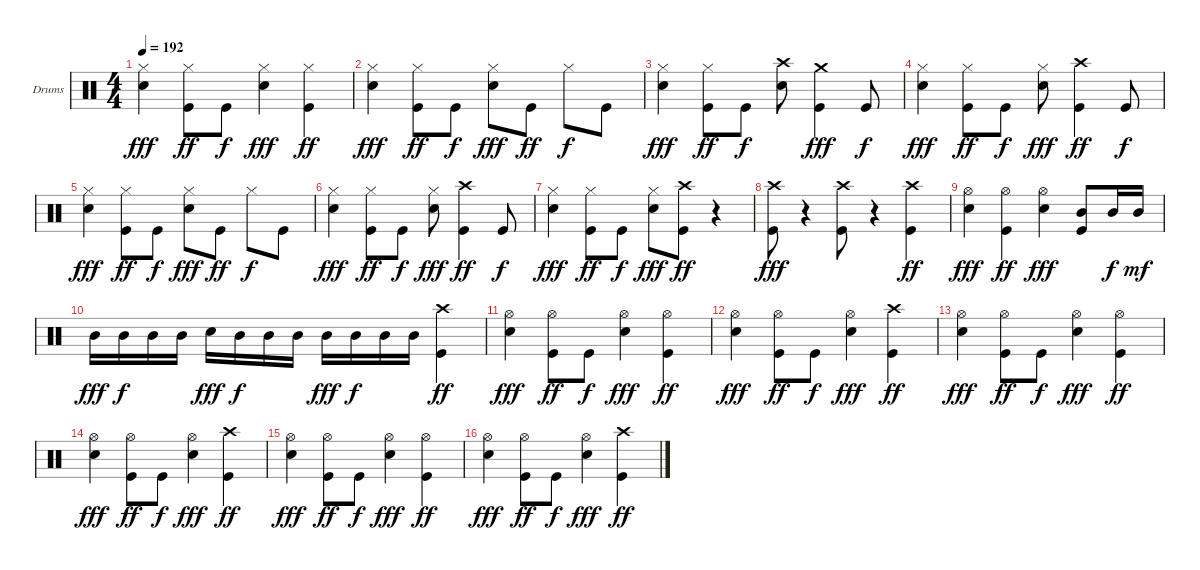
\bracketExtendMode groupsimilarinstruments
\firstSystemTrackNameOrientation horizontal
\otherSystemsTrackNameOrientation horizontal
\track ("Drumkit" "Drums") {instrument percussion}
\staff {score}
\articulation defaults
\ts (4 4)
\tempo 192
\clef neutral
\ks c
("Snare (hit) 2" "Hi-Hat (closed)").4{dy fff} ("Kick (hit)" "Hi-Hat (closed)").8{dy ff} "Kick (hit)".8{dy f} ("Snare (hit) 2" "Hi-Hat (closed)").4{dy fff} ("Kick (hit)" "Hi-Hat (closed)").4{dy ff} |
("Snare (hit) 2" "Hi-Hat (closed)").4{dy fff} ("Kick (hit)" "Hi-Hat (closed)").8{dy ff} "Kick (hit)".8{dy f} ("Snare (hit) 2" "Hi-Hat (closed)").8{dy fff} "Kick (hit)".8{dy ff} "Hi-Hat (closed)".8{dy f} "Kick (hit)".8 |
("Snare (hit) 2" "Hi-Hat (closed)").4{dy fff} ("Kick (hit)" "Hi-Hat (closed)").8{dy ff} "Kick (hit)".8{dy f} ("Crash high (hit)" "Snare (hit) 2").8 ("Crash medium (hit)" "Kick (hit)").4{dy fff} "Kick (hit)".8{dy f} |
("Snare (hit) 2" "Hi-Hat (closed)").4{dy fff} ("Kick (hit)" "Hi-Hat (closed)").8{dy ff} "Kick (hit)".8{dy f} ("Snare (hit) 2" "Hi-Hat (closed)").8{dy fff} ("Kick (hit)" "Crash high (hit)").4{dy ff} "Kick (hit)".8{dy f} |
("Snare (hit) 2" "Hi-Hat (closed)").4{dy fff} ("Kick (hit)" "Hi-Hat (closed)").8{dy ff} "Kick (hit)".8{dy f} ("Snare (hit) 2" "Hi-Hat (closed)").8{dy fff} "Kick (hit)".8{dy ff} "Hi-Hat (closed)".8{dy f} "Kick (hit)".8 |
("Snare (hit) 2" "Hi-Hat (closed)").4{dy fff} ("Kick (hit)" "Hi-Hat (closed)").8{dy ff} "Kick (hit)".8{dy f} ("Snare (hit) 2" "Hi-Hat (closed)").8{dy fff} ("Kick (hit)" "Crash high (hit)").4{dy ff} "Kick (hit)".8{dy f} |
("Snare (hit) 2" "Hi-Hat (closed)").4{dy fff} ("Kick (hit)" "Hi-Hat (closed)").8{dy ff} "Kick (hit)".8{dy f} ("Snare (hit) 2" "Hi-Hat (closed)").8{dy fff} ("Kick (hit)" "Crash high (hit)").8{dy ff} r.4 |
("Crash high (hit)" "Kick (hit)").8{dy fff} r.4 ("Crash high (hit)" "Kick (hit)").8 r.4 ("Kick (hit)" "Crash high (hit)").4{dy ff} |
("Snare (hit) 2" "Hi-Hat (open)").4{dy fff} ("Kick (hit)" "Hi-Hat (open)").4{dy ff} ("Snare (hit) 2" "Hi-Hat (open)").4{dy fff} ("Mid Tom (hit)" "Kick (hit)").8 "Mid Tom (hit)".16{dy f} "Mid Tom (hit)".16{dy mf} |
"Mid Tom (hit)".16{dy fff} "Mid Tom (hit)".16{dy f} "Mid Tom (hit)".16 "Mid Tom (hit)".16 "Snare (hit) 2".16{dy fff} "Mid Tom (hit)".16{dy f} "Mid Tom (hit)".16 "Mid Tom (hit)".16 "Mid Tom (hit)".16{dy fff} "Mid Tom (hit)".16{dy f} "Mid Tom (hit)".16 "Mid Tom (hit)".16 ("Kick (hit)" "Crash high (hit)").4{dy ff} |
("Snare (hit) 2" "Hi-Hat (open)").4{dy fff} ("Kick (hit)" "Hi-Hat (open)").8{dy ff} "Kick (hit)".8{dy f} ("Snare (hit) 2" "Hi-Hat (open)").4{dy fff} ("Kick (hit)" "Hi-Hat (open)").4{dy ff} |
("Snare (hit) 2" "Hi-Hat (open)").4{dy fff} ("Kick (hit)" "Hi-Hat (open)").8{dy ff} "Kick (hit)".8{dy f} ("Snare (hit) 2" "Hi-Hat (open)").4{dy fff} ("Kick (hit)" "Crash high (hit)").4{dy ff} |
("Snare (hit) 2" "Hi-Hat (open)").4{dy fff} ("Kick (hit)" "Hi-Hat (open)").8{dy ff} "Kick (hit)".8{dy f} ("Snare (hit) 2" "Hi-Hat (open)").4{dy fff} ("Kick (hit)" "Hi-Hat (open)").4{dy ff} |
("Snare (hit) 2" "Hi-Hat (open)").4{dy fff} ("Kick (hit)" "Hi-Hat (open)").8{dy ff} "Kick (hit)".8{dy f} ("Snare (hit) 2" "Hi-Hat (open)").4{dy fff} ("Kick (hit)" "Crash high (hit)").4{dy ff} |
("Snare (hit) 2" "Hi-Hat (open)").4{dy fff} ("Kick (hit)" "Hi-Hat (open)").8{dy ff} "Kick (hit)".8{dy f} ("Snare (hit) 2" "Hi-Hat (open)").4{dy fff} ("Kick (hit)" "Hi-Hat (open)").4{dy ff} |
("Snare (hit) 2" "Hi-Hat (open)").4{dy fff} ("Kick (hit)" "Hi-Hat (open)").8{dy ff} "Kick (hit)".8{dy f} ("Snare (hit) 2" "Hi-Hat (open)").4{dy fff} ("Kick (hit)" "Crash high (hit)").4{dy ff}
